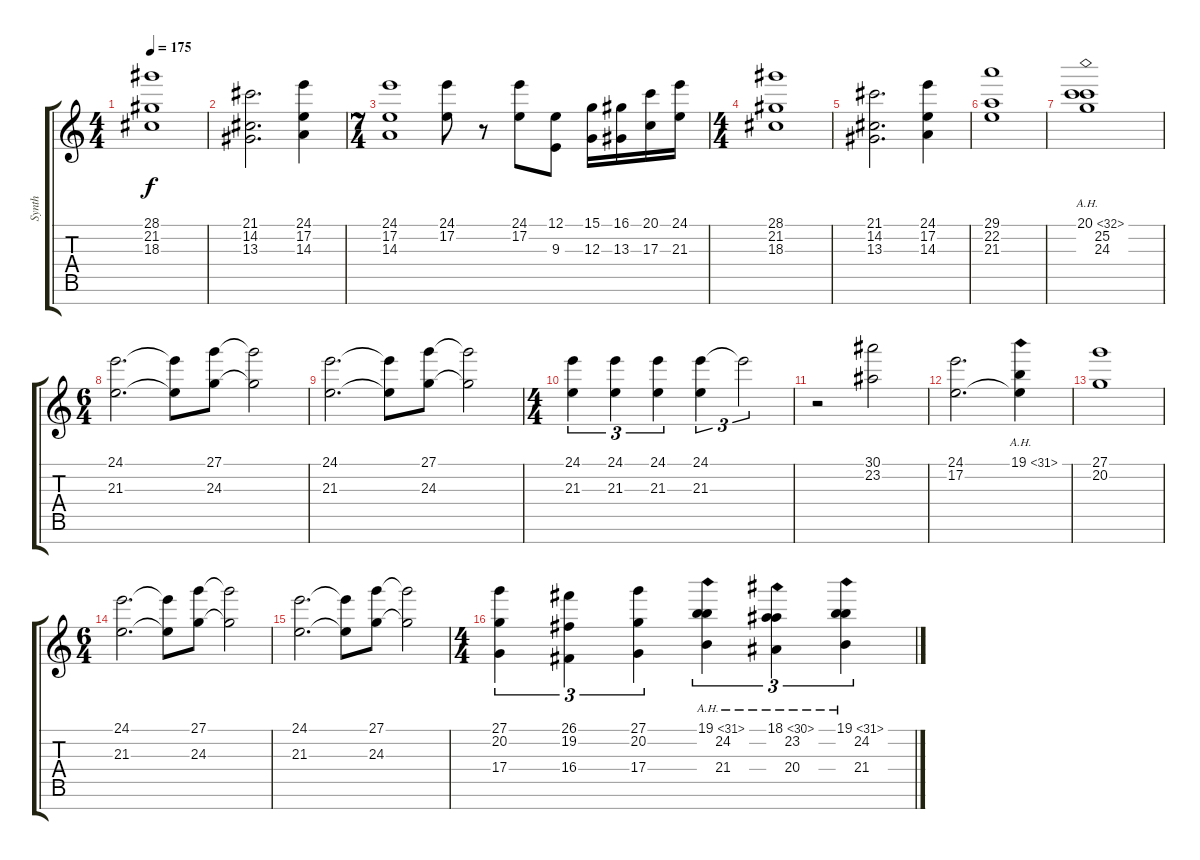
\track ("Synth" "Synth") {instrument stringensemble1}
\staff {score tabs}
\tuning (E4 B3 G3 D3 A2 E2 B1) {hide}
\ts (4 4)
\tempo 175
\clef g2
\ks c
(28.1 21.2 18.3).1{dy f} |
(21.1 14.2 13.3).2{d} (24.1 17.2 14.3).4 |
\ts (7 4)
(24.1 17.2 14.3).1 (24.1 17.2).8 r.8 (24.1 17.2).8 (12.1 9.3).8 (15.1 12.3).16 (16.1 13.3).16 (20.1 17.3).16 (24.1 21.3).16 |
\ts (4 4)
(28.1 21.2 18.3).1 |
(21.1 14.2 13.3).2{d} (24.1 17.2 14.3).4 |
(29.1 22.2 21.3).1 |
(20.1{ah 12} 25.2 24.3).1 |
\ts (6 4)
(24.1 21.3).2{d} (24.1{t} 21.3{t}).8 (27.1 24.3).8 (27.1{t} 24.3{t}).2 |
(24.1 21.3).2{d} (24.1{t} 21.3{t}).8 (27.1 24.3).8 (27.1{t} 24.3{t}).2 |
\ts (4 4)
(24.1 21.3).4{tu (3 2)} (24.1 21.3).4{tu (3 2)} (24.1 21.3).4{tu (3 2)} (24.1 21.3).4{tu (3 2)} 24.1{t}.2{tu (3 2)} |
r.2 (30.1 23.2).2 |
(24.1 17.2).2{d} (19.1{ah 12} 17.2{t}).4 |
(27.1 20.2).1 |
\ts (6 4)
(24.1 21.3).2{d} (24.1{t} 21.3{t}).8 (27.1 24.3).8 (27.1{t} 24.3{t}).2 |
(24.1 21.3).2{d} (24.1{t} 21.3{t}).8 (27.1 24.3).8 (27.1{t} 24.3{t}).2 |
\ts (4 4)
(27.1 20.2 17.4).4{tu (3 2) volume 10} (26.1 19.2 16.4).4{tu (3 2)} (27.1 20.2 17.4).4{tu (3 2)} (19.1{ah 12} 24.2 21.4).4{tu (3 2)} (18.1{ah 12} 23.2 20.4).4{tu (3 2)} (19.1{ah 12} 24.2 21.4).4{tu (3 2)}
